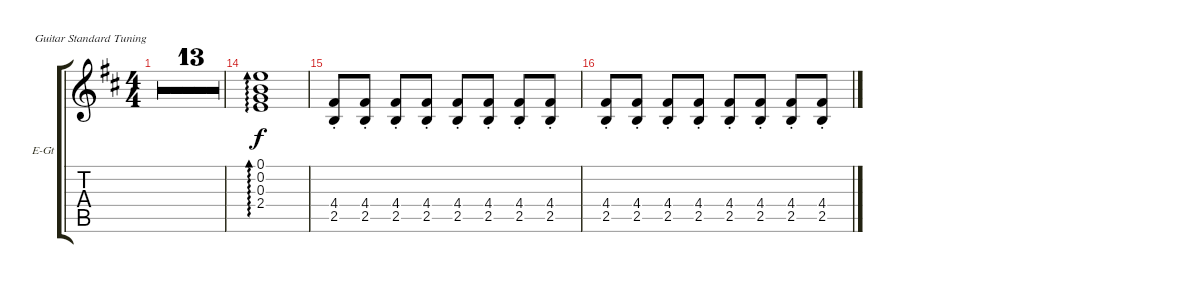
\defaultSystemsLayout 4
\bracketExtendMode groupsimilarinstruments
\firstSystemTrackNameOrientation horizontal
\otherSystemsTrackNameOrientation horizontal
\track ("Gtr 2" "E-Gt") {multiBarRest instrument distortionguitar}
\staff {score tabs}
\tuning (E4 B3 G3 D3 A2 E2)
\ts (4 4)
\tempo 84
\clef g2
\ks bminor
r.1{dy f instrument distortionguitar} |
r.1 |
r.1 |
r.1 |
r.1 |
r.1 |
r.1 |
r.1 |
r.1 |
r.1 |
r.1 |
r.1 |
r.1 |
(2.4 0.3 0.2 0.1).1{ad 0} |
(2.5{st} 4.4{st}).8 (2.5{st} 4.4{st}).8 (2.5{st} 4.4{st}).8 (2.5{st} 4.4{st}).8 (2.5{st} 4.4{st}).8 (2.5{st} 4.4{st}).8 (2.5{st} 4.4{st}).8 (2.5{st} 4.4{st}).8 |
(2.5{st} 4.4{st}).8 (2.5{st} 4.4{st}).8 (2.5{st} 4.4{st}).8 (2.5{st} 4.4{st}).8 (2.5{st} 4.4{st}).8 (2.5{st} 4.4{st}).8 (2.5{st} 4.4{st}).8 (2.5{st} 4.4{st}).8
